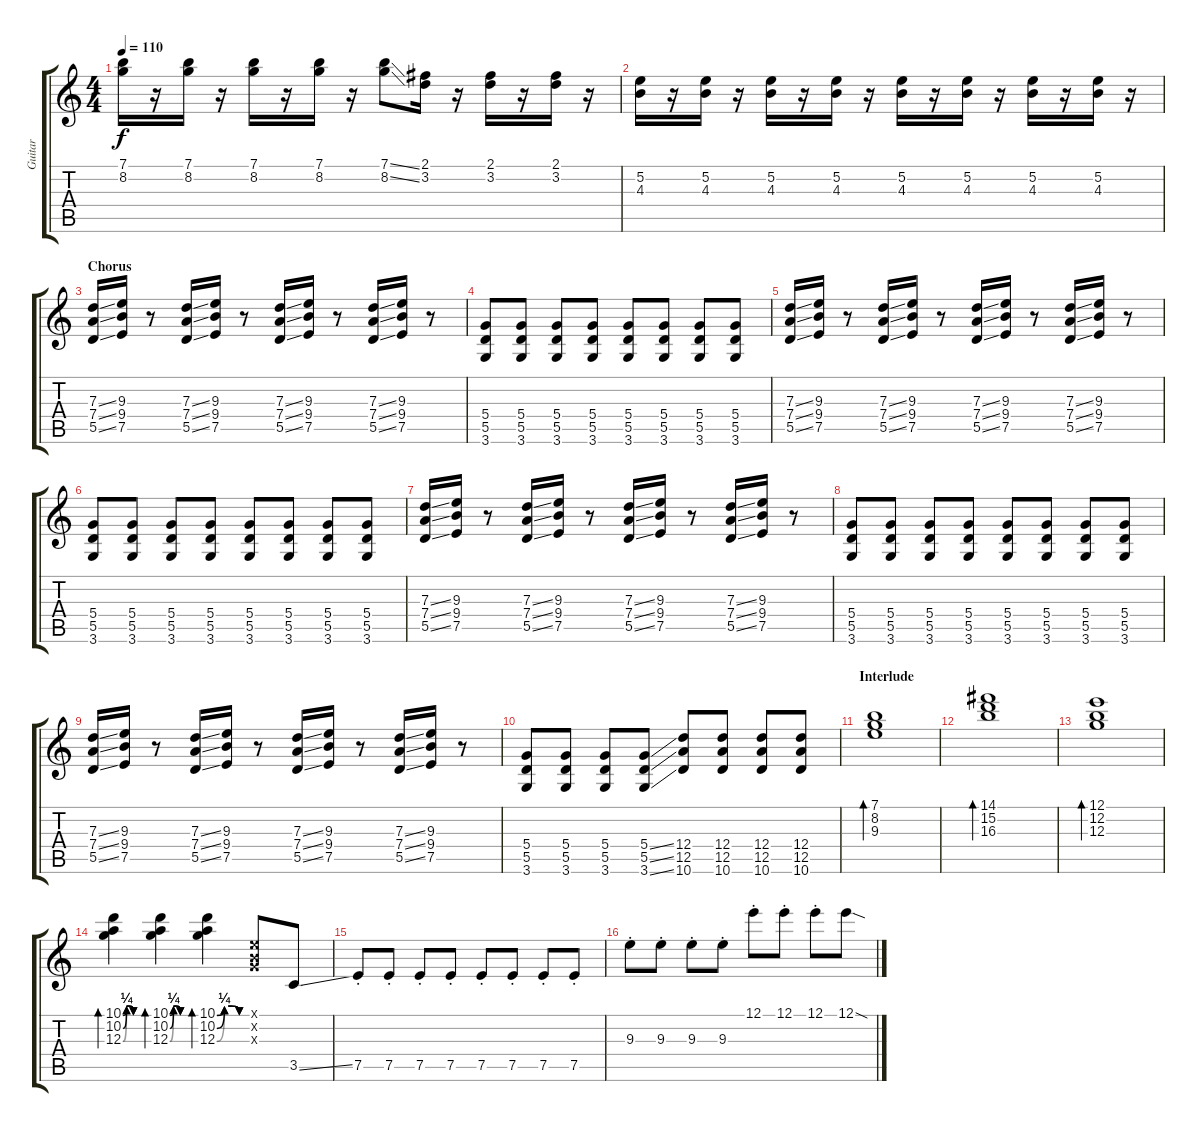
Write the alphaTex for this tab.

\track ("Guitar" "Guitar") {instrument distortionguitar}
\staff {score tabs}
\tuning (E4 B3 G3 D3 A2 E2) {hide}
\ts (4 4)
\tempo 110
\clef g2
\ks c
(7.1 8.2).16{dy f} r.16 (7.1 8.2).16 r.16 (7.1 8.2).16 r.16 (7.1 8.2).16 r.16 (7.1{ss} 8.2{ss}).8 (2.1 3.2).16 r.16 (2.1 3.2).16 r.16 (2.1 3.2).16 r.16 |
(5.2 4.3).16 r.16 (5.2 4.3).16 r.16 (5.2 4.3).16 r.16 (5.2 4.3).16 r.16 (5.2 4.3).16 r.16 (5.2 4.3).16 r.16 (5.2 4.3).16 r.16 (5.2 4.3).16 r.16 |
\section ("" "Chorus")
(7.3{ss} 7.4{ss} 5.5{ss}).16 (9.3 9.4 7.5).16 r.8 (7.3{ss} 7.4{ss} 5.5{ss}).16 (9.3 9.4 7.5).16 r.8 (7.3{ss} 7.4{ss} 5.5{ss}).16 (9.3 9.4 7.5).16 r.8 (7.3{ss} 7.4{ss} 5.5{ss}).16 (9.3 9.4 7.5).16 r.8 |
(5.4 5.5 3.6).8 (5.4 5.5 3.6).8 (5.4 5.5 3.6).8 (5.4 5.5 3.6).8 (5.4 5.5 3.6).8 (5.4 5.5 3.6).8 (5.4 5.5 3.6).8 (5.4 5.5 3.6).8 |
(7.3{ss} 7.4{ss} 5.5{ss}).16 (9.3 9.4 7.5).16 r.8 (7.3{ss} 7.4{ss} 5.5{ss}).16 (9.3 9.4 7.5).16 r.8 (7.3{ss} 7.4{ss} 5.5{ss}).16 (9.3 9.4 7.5).16 r.8 (7.3{ss} 7.4{ss} 5.5{ss}).16 (9.3 9.4 7.5).16 r.8 |
(5.4 5.5 3.6).8 (5.4 5.5 3.6).8 (5.4 5.5 3.6).8 (5.4 5.5 3.6).8 (5.4 5.5 3.6).8 (5.4 5.5 3.6).8 (5.4 5.5 3.6).8 (5.4 5.5 3.6).8 |
(7.3{ss} 7.4{ss} 5.5{ss}).16 (9.3 9.4 7.5).16 r.8 (7.3{ss} 7.4{ss} 5.5{ss}).16 (9.3 9.4 7.5).16 r.8 (7.3{ss} 7.4{ss} 5.5{ss}).16 (9.3 9.4 7.5).16 r.8 (7.3{ss} 7.4{ss} 5.5{ss}).16 (9.3 9.4 7.5).16 r.8 |
(5.4 5.5 3.6).8 (5.4 5.5 3.6).8 (5.4 5.5 3.6).8 (5.4 5.5 3.6).8 (5.4 5.5 3.6).8 (5.4 5.5 3.6).8 (5.4 5.5 3.6).8 (5.4 5.5 3.6).8 |
(7.3{ss} 7.4{ss} 5.5{ss}).16 (9.3 9.4 7.5).16 r.8 (7.3{ss} 7.4{ss} 5.5{ss}).16 (9.3 9.4 7.5).16 r.8 (7.3{ss} 7.4{ss} 5.5{ss}).16 (9.3 9.4 7.5).16 r.8 (7.3{ss} 7.4{ss} 5.5{ss}).16 (9.3 9.4 7.5).16 r.8 |
(5.4 5.5 3.6).8 (5.4 5.5 3.6).8 (5.4 5.5 3.6).8 (5.4{ss} 5.5{ss} 3.6{ss}).8 (12.4 12.5 10.6).8 (12.4 12.5 10.6).8 (12.4 12.5 10.6).8 (12.4 12.5 10.6).8 |
\section ("" "Interlude")
(7.1 8.2 9.3).1{bd 480} |
(14.1 15.2 16.3).1{bd 480} |
(12.1 12.2 12.3).1{bd 480} |
(10.1{be (custom 0 0 15 1 30 1 45 0 60 0)} 10.2{be (custom 0 0 15 1 30 1 45 0 60 0)} 12.3{be (custom 0 0 15 1 30 1 45 0 60 0)}).4{bd 240} (10.1{be (custom 0 0 15 1 30 1 45 0 60 0)} 10.2{be (custom 0 0 15 1 30 1 45 0 60 0)} 12.3{be (custom 0 0 15 1 30 1 45 0 60 0)}).4{bd 240} (10.1{be (custom 0 0 15 1 30 1 45 0 60 0)} 10.2{be (custom 0 0 15 1 30 1 45 0 60 0)} 12.3{be (custom 0 0 15 1 30 1 45 0 60 0)}).4{bd 240} (0.1{x} 0.2{x} 0.3{x}).8 3.5{ss}.8 |
7.5{st}.8 7.5{st}.8 7.5{st}.8 7.5{st}.8 7.5{st}.8 7.5{st}.8 7.5{st}.8 7.5{st}.8 |
9.3{st}.8 9.3{st}.8 9.3{st}.8 9.3{st}.8 12.1{st}.8 12.1{st}.8 12.1{st}.8 12.1{sod}.8
